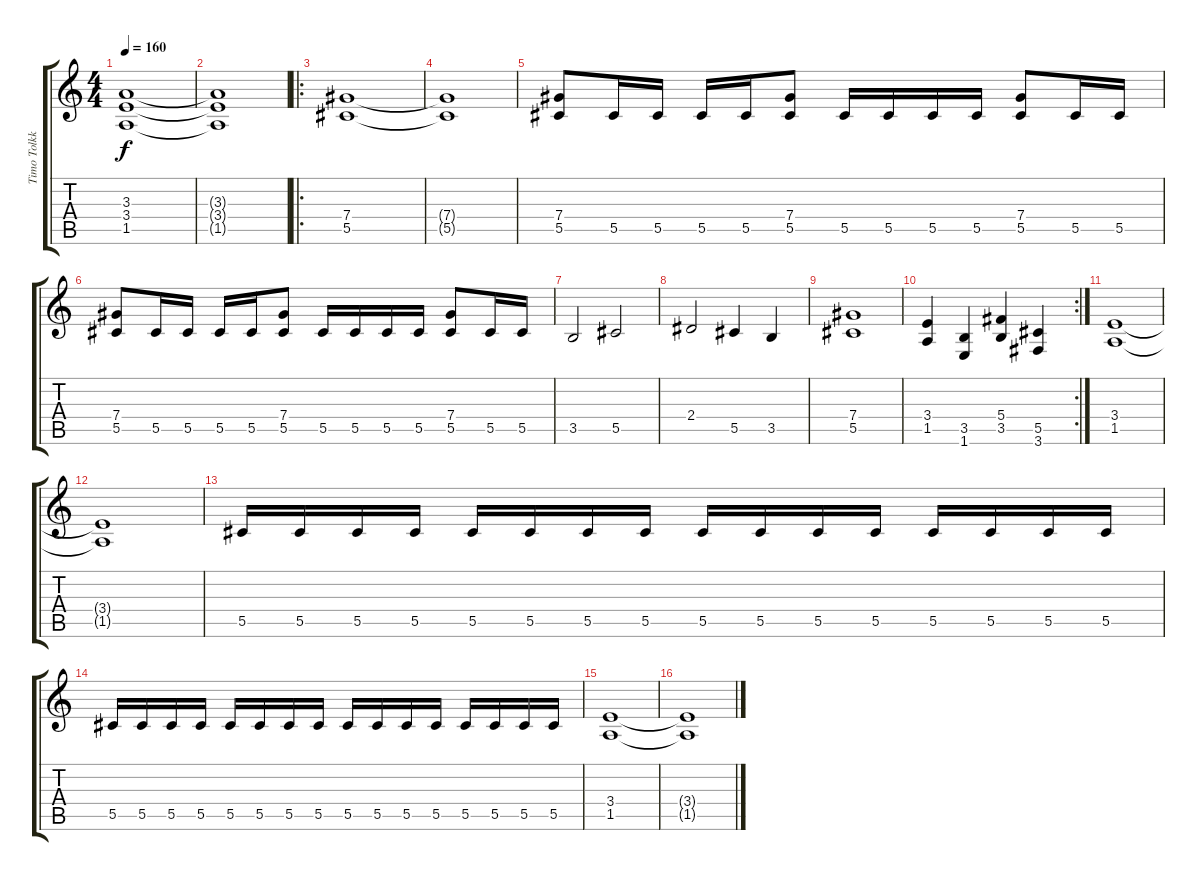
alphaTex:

\track ("Timo Tolkki" "Timo Tolkk") {instrument overdrivenguitar}
\staff {score tabs}
\tuning (Eb4 Bb3 Gb3 Db3 Ab2 Eb2) {hide}
\ts (4 4)
\tempo 160
\clef g2
\ks c
(3.3 3.4 1.5).1{dy f} |
(3.3{t} 3.4{t} 1.5{t}).1 |
\ro
(7.4 5.5).1 |
(7.4{t} 5.5{t}).1 |
(7.4 5.5).8 5.5.16 5.5.16 5.5.16 5.5.16 (7.4 5.5).8 5.5.16 5.5.16 5.5.16 5.5.16 (7.4 5.5).8 5.5.16 5.5.16 |
(7.4 5.5).8 5.5.16 5.5.16 5.5.16 5.5.16 (7.4 5.5).8 5.5.16 5.5.16 5.5.16 5.5.16 (7.4 5.5).8 5.5.16 5.5.16 |
3.5.2 5.5.2 |
2.4.2 5.5.4 3.5.4 |
(7.4 5.5).1 |
\rc 2
(3.4 1.5).4 (3.5 1.6).4 (5.4 3.5).4 (5.5 3.6).4 |
(3.4 1.5).1 |
(3.4{t} 1.5{t}).1 |
5.5.16 5.5.16 5.5.16 5.5.16 5.5.16 5.5.16 5.5.16 5.5.16 5.5.16 5.5.16 5.5.16 5.5.16 5.5.16 5.5.16 5.5.16 5.5.16 |
5.5.16 5.5.16 5.5.16 5.5.16 5.5.16 5.5.16 5.5.16 5.5.16 5.5.16 5.5.16 5.5.16 5.5.16 5.5.16 5.5.16 5.5.16 5.5.16 |
(3.4 1.5).1 |
(3.4{t} 1.5{t}).1
